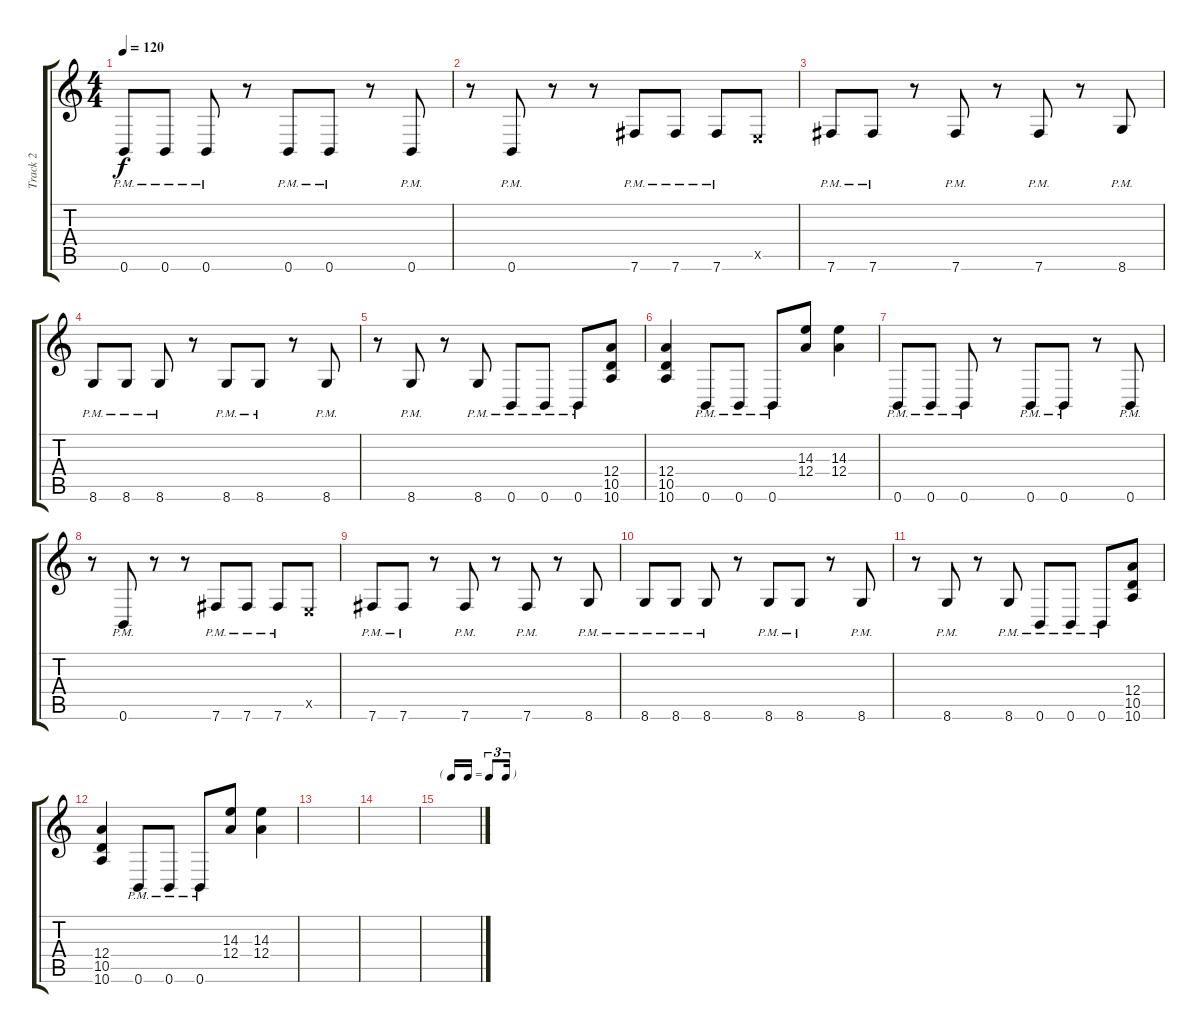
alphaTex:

\track ("Track 2" "Track 2") {instrument distortionguitar}
\staff {score tabs}
\tuning (B3 G3 D3 A2 E2 B1) {hide}
\ts (4 4)
\tempo 120
\clef g2
\ks c
0.6{pm}.8{dy f} 0.6{pm}.8 0.6{pm}.8 r.8 0.6{pm}.8 0.6{pm}.8 r.8 0.6{pm}.8 |
r.8 0.6{pm}.8 r.8 r.8 7.6{pm}.8 7.6{pm}.8 7.6{pm}.8 0.5{x}.8 |
7.6{pm}.8 7.6{pm}.8 r.8 7.6{pm}.8 r.8 7.6{pm}.8 r.8 8.6{pm}.8 |
8.6{pm}.8 8.6{pm}.8 8.6{pm}.8 r.8 8.6{pm}.8 8.6{pm}.8 r.8 8.6{pm}.8 |
r.8 8.6{pm}.8 r.8 8.6{pm}.8 0.6{pm}.8 0.6{pm}.8 0.6{pm}.8 (12.4 10.5 10.6).8 |
(12.4 10.5 10.6).4 0.6{pm}.8 0.6{pm}.8 0.6{pm}.8 (14.3 12.4).8 (14.3 12.4).4 |
0.6{pm}.8 0.6{pm}.8 0.6{pm}.8 r.8 0.6{pm}.8 0.6{pm}.8 r.8 0.6{pm}.8 |
r.8 0.6{pm}.8 r.8 r.8 7.6{pm}.8 7.6{pm}.8 7.6{pm}.8 0.5{x}.8 |
7.6{pm}.8 7.6{pm}.8 r.8 7.6{pm}.8 r.8 7.6{pm}.8 r.8 8.6{pm}.8 |
8.6{pm}.8 8.6{pm}.8 8.6{pm}.8 r.8 8.6{pm}.8 8.6{pm}.8 r.8 8.6{pm}.8 |
r.8 8.6{pm}.8 r.8 8.6{pm}.8 0.6{pm}.8 0.6{pm}.8 0.6{pm}.8 (12.4 10.5 10.6).8 |
(12.4 10.5 10.6).4 0.6{pm}.8 0.6{pm}.8 0.6{pm}.8 (14.3 12.4).8 (14.3 12.4).4 |
|
|
\tf triplet16th
